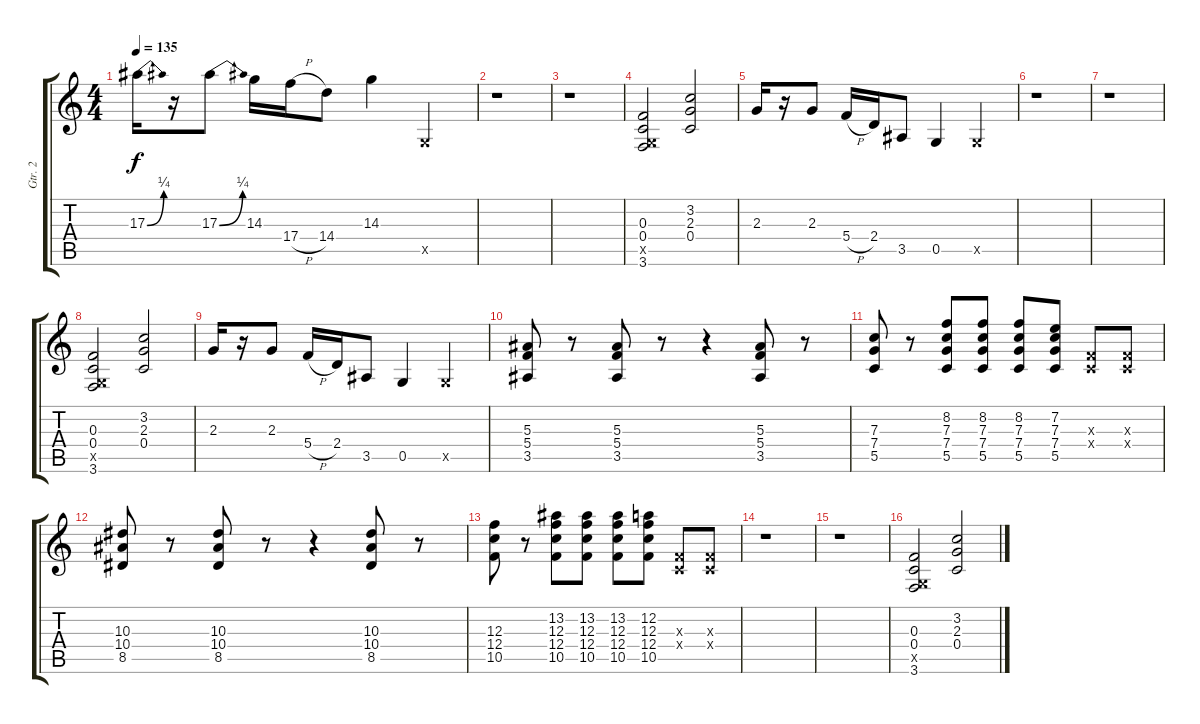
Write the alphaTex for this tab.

\track ("Gtr. 2" "Gtr. 2") {instrument distortionguitar}
\staff {score tabs}
\tuning (D4 A3 F3 C3 G2 D2) {hide}
\ts (4 4)
\tempo 135
\clef g2
\ks c
17.3{be (bend 0 0 60 1)}.16{dy f} r.16 17.3{be (bend 0 0 60 1)}.8 14.3.16 17.4{h}.16 14.4.8 14.3.4 0.5{x}.4 |
r.1 |
r.1 |
(0.3 0.4 0.5{x} 3.6).2 (3.2 2.3 0.4).2 |
2.3.16 r.16 2.3.8 5.4{h}.16 2.4.16 3.5.8 0.5.4 0.5{x}.4 |
r.1 |
r.1 |
(0.3 0.4 0.5{x} 3.6).2 (3.2 2.3 0.4).2 |
2.3.16 r.16 2.3.8 5.4{h}.16 2.4.16 3.5.8 0.5.4 0.5{x}.4 |
(5.3 5.4 3.5).8 r.8 (5.3 5.4 3.5).8 r.8 r.4 (5.3 5.4 3.5).8 r.8 |
(7.3 7.4 5.5).8 r.8 (8.2 7.3 7.4 5.5).8 (8.2 7.3 7.4 5.5).8 (8.2 7.3 7.4 5.5).8 (7.2 7.3 7.4 5.5).8 (0.3{x} 0.4{x}).8 (0.3{x} 0.4{x}).8 |
(10.3 10.4 8.5).8 r.8 (10.3 10.4 8.5).8 r.8 r.4 (10.3 10.4 8.5).8 r.8 |
(12.3 12.4 10.5).8 r.8 (13.2 12.3 12.4 10.5).8 (13.2 12.3 12.4 10.5).8 (13.2 12.3 12.4 10.5).8 (12.2 12.3 12.4 10.5).8 (0.3{x} 0.4{x}).8 (0.3{x} 0.4{x}).8 |
r.1 |
r.1 |
(0.3 0.4 0.5{x} 3.6).2 (3.2 2.3 0.4).2
